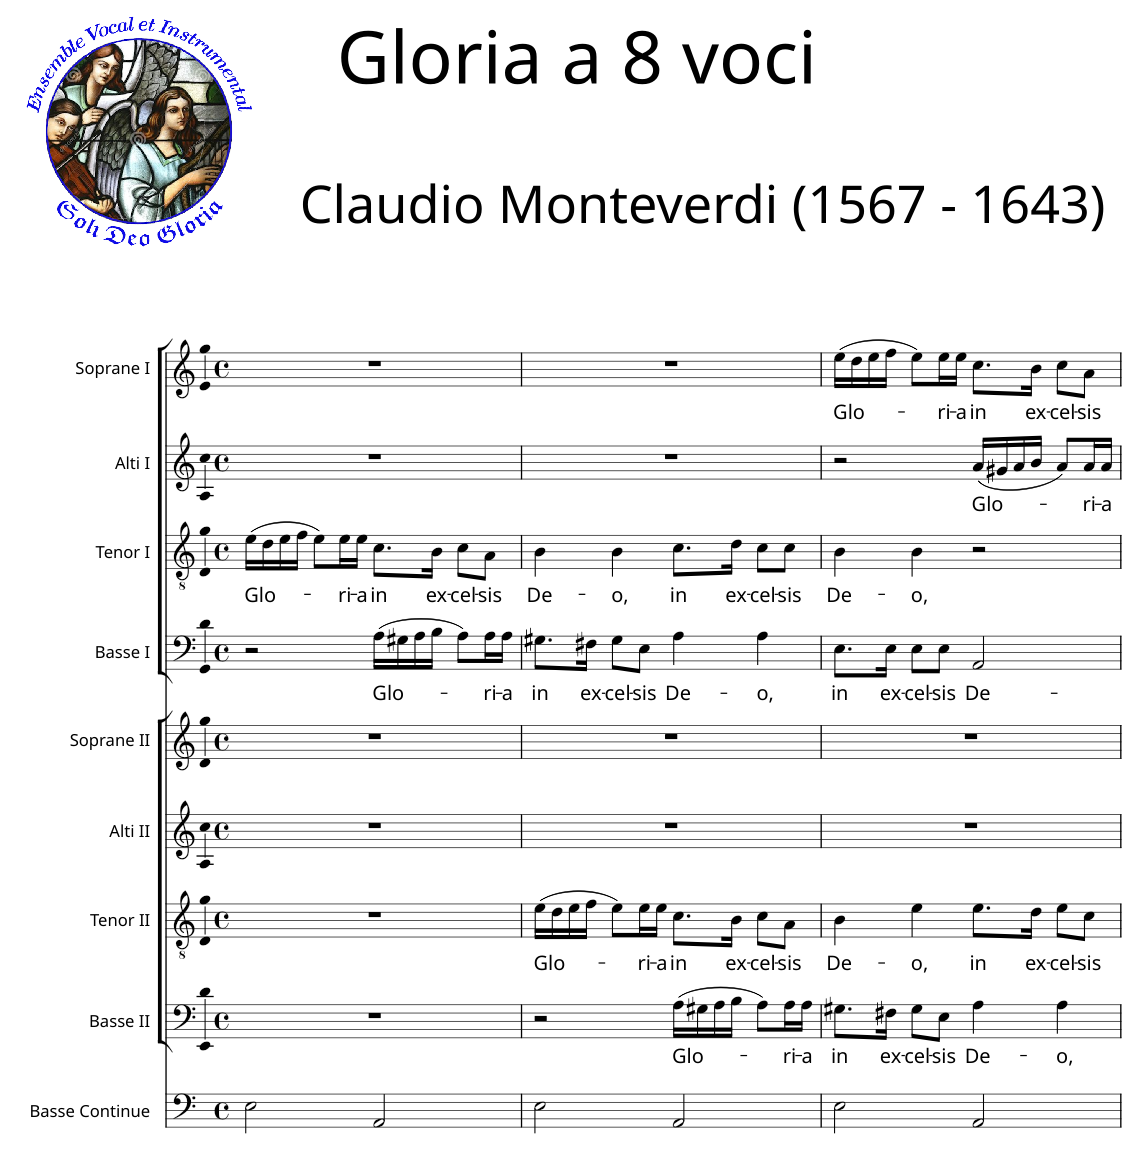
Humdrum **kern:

**kern	**kern	**text	**kern	**text	**kern	**kern	**kern	**text	**kern	**text	**kern	**text	**kern	**text
*part9	*part8	*part8	*part7	*part7	*part6	*part5	*part4	*part4	*part3	*part3	*part2	*part2	*part1	*part1
*staff9	*staff8	*staff8	*staff7	*staff7	*staff6	*staff5	*staff4	*staff4	*staff3	*staff3	*staff2	*staff2	*staff1	*staff1
*I"Basse Continue	*I"Basse II	*	*I"Tenor II	*	*I"Alti II	*I"Soprane II	*I"Basse I	*	*I"Tenor I	*	*I"Alti I	*	*I"Soprane I	*
*I'BC	*I'B.II	*	*I'T.II	*	*I'A.II	*I'S.II	*I'B.I	*	*I'T.I	*	*I'A.I	*	*I'S.I	*
*clefF4	*clefF4	*	*clefGv2	*	*clefG2	*clefG2	*clefF4	*	*clefGv2	*	*clefG2	*	*clefG2	*
*	*Trd1c2	*	*	*	*Trd8c14	*	*	*	*	*	*	*	*	*
*k[]	*k[]	*	*k[]	*	*k[]	*k[]	*k[]	*	*k[]	*	*k[]	*	*k[]	*
*M4/4	*M4/4	*	*M4/4	*	*M4/4	*M4/4	*M4/4	*	*M4/4	*	*M4/4	*	*M4/4	*
*met(c)	*met(c)	*	*met(c)	*	*met(c)	*met(c)	*met(c)	*	*met(c)	*	*met(c)	*	*met(c)	*
=1	=1	=1	=1	=1	=1	=1	=1	=1	=1	=1	=1	=1	=1	=1
!	!	!	!	!	!	!	!	!	!	!LO:LY:b	!	!	!	!
2E\	1r	.	1r	.	1r	1r	2r	.	(16e\LL	Glo-	1r	.	1r	.
.	.	.	.	.	.	.	.	.	16d\	.	.	.	.	.
.	.	.	.	.	.	.	.	.	16e\	.	.	.	.	.
.	.	.	.	.	.	.	.	.	16f\JJ	.	.	.	.	.
.	.	.	.	.	.	.	.	.	8e\L)	.	.	.	.	.
!	!	!	!	!	!	!	!	!	!	!LO:LY:b	!	!	!	!
.	.	.	.	.	.	.	.	.	16e\L	-ri-	.	.	.	.
!	!	!	!	!	!	!	!	!	!	!LO:LY:b	!	!	!	!
.	.	.	.	.	.	.	.	.	16e\JJ	-a	.	.	.	.
!	!	!	!	!	!	!	!	!LO:LY:b	!	!LO:LY:b	!	!	!	!
2AA/	.	.	.	.	.	.	(16A\LL	Glo-	8.c\L	in	.	.	.	.
.	.	.	.	.	.	.	16G#X\	.	.	.	.	.	.	.
.	.	.	.	.	.	.	16A\	.	.	.	.	.	.	.
!	!	!	!	!	!	!	!	!	!	!LO:LY:b	!	!	!	!
.	.	.	.	.	.	.	16B\JJ	.	16B\Jk	ex-	.	.	.	.
!	!	!	!	!	!	!	!	!	!	!LO:LY:b	!	!	!	!
.	.	.	.	.	.	.	8A\L)	.	8c\L	-cel-	.	.	.	.
!	!	!	!	!	!	!	!	!LO:LY:b	!	!LO:LY:b	!	!	!	!
.	.	.	.	.	.	.	16A\L	-ri-	8A\J	-sis	.	.	.	.
!	!	!	!	!	!	!	!	!LO:LY:b	!	!	!	!	!	!
.	.	.	.	.	.	.	16A\JJ	-a	.	.	.	.	.	.
=2	=2	=2	=2	=2	=2	=2	=2	=2	=2	=2	=2	=2	=2	=2
!	!	!	!	!LO:LY:b	!	!	!	!LO:LY:b	!	!LO:LY:b	!	!	!	!
2E\	2r	.	(16e\LL	Glo-	1r	1r	8.G#X\L	in	4B\	De-	1r	.	1r	.
.	.	.	16d\	.	.	.	.	.	.	.	.	.	.	.
.	.	.	16e\	.	.	.	.	.	.	.	.	.	.	.
!	!	!	!	!	!	!	!	!LO:LY:b	!	!	!	!	!	!
.	.	.	16f\JJ	.	.	.	16F#X\Jk	ex-	.	.	.	.	.	.
!	!	!	!	!	!	!	!	!LO:LY:b	!	!LO:LY:b	!	!	!	!
.	.	.	8e\L)	.	.	.	8G#\L	-cel-	4B\	-o,	.	.	.	.
!	!	!	!	!LO:LY:b	!	!	!	!LO:LY:b	!	!	!	!	!	!
.	.	.	16e\L	-ri-	.	.	8E\J	-sis	.	.	.	.	.	.
!	!	!	!	!LO:LY:b	!	!	!	!	!	!	!	!	!	!
.	.	.	16e\JJ	-a	.	.	.	.	.	.	.	.	.	.
!	!	!LO:LY:b	!	!LO:LY:b	!	!	!	!LO:LY:b	!	!LO:LY:b	!	!	!	!
2AA/	(16A\LL	Glo-	8.c\L	in	.	.	4A\	De-	8.c\L	in	.	.	.	.
.	16G#X\	.	.	.	.	.	.	.	.	.	.	.	.	.
.	16A\	.	.	.	.	.	.	.	.	.	.	.	.	.
!	!	!	!	!LO:LY:b	!	!	!	!	!	!LO:LY:b	!	!	!	!
.	16B\JJ	.	16B\Jk	ex-	.	.	.	.	16d\Jk	ex-	.	.	.	.
!	!	!	!	!LO:LY:b	!	!	!	!LO:LY:b	!	!LO:LY:b	!	!	!	!
.	8A\L)	.	8c\L	-cel-	.	.	4A\	-o,	8c\L	-cel-	.	.	.	.
!	!	!LO:LY:b	!	!LO:LY:b	!	!	!	!	!	!LO:LY:b	!	!	!	!
.	16A\L	-ri-	8A\J	-sis	.	.	.	.	8c\J	-sis	.	.	.	.
!	!	!LO:LY:b	!	!	!	!	!	!	!	!	!	!	!	!
.	16A\JJ	-a	.	.	.	.	.	.	.	.	.	.	.	.
=3	=3	=3	=3	=3	=3	=3	=3	=3	=3	=3	=3	=3	=3	=3
!	!	!LO:LY:b	!	!LO:LY:b	!	!	!	!LO:LY:b	!	!LO:LY:b	!	!	!	!LO:LY:b
2E\	8.G#X\L	in	4B\	De-	1r	1r	8.E\L	in	4B\	De-	2r	.	(16ee\LL	Glo-
.	.	.	.	.	.	.	.	.	.	.	.	.	16dd\	.
.	.	.	.	.	.	.	.	.	.	.	.	.	16ee\	.
!	!	!LO:LY:b	!	!	!	!	!	!LO:LY:b	!	!	!	!	!	!
.	16F#X\Jk	ex-	.	.	.	.	16E\Jk	ex-	.	.	.	.	16ff\JJ	.
!	!	!LO:LY:b	!	!LO:LY:b	!	!	!	!LO:LY:b	!	!LO:LY:b	!	!	!	!
.	8G#\L	-cel-	4e\	-o,	.	.	8E\L	-cel-	4B\	-o,	.	.	8ee\L)	.
!	!	!LO:LY:b	!	!	!	!	!	!LO:LY:b	!	!	!	!	!	!LO:LY:b
.	8E\J	-sis	.	.	.	.	8E\J	-sis	.	.	.	.	16ee\L	-ri-
!	!	!	!	!	!	!	!	!	!	!	!	!	!	!LO:LY:b
.	.	.	.	.	.	.	.	.	.	.	.	.	16ee\JJ	-a
!	!	!LO:LY:b	!	!LO:LY:b	!	!	!	!LO:LY:b	!	!	!	!LO:LY:b	!	!LO:LY:b
2AA/	4A\	De-	8.e\L	in	.	.	2AA/	De-	2r	.	(16a/LL	Glo-	8.cc\L	in
.	.	.	.	.	.	.	.	.	.	.	16g#X/	.	.	.
.	.	.	.	.	.	.	.	.	.	.	16a/	.	.	.
!	!	!	!	!LO:LY:b	!	!	!	!	!	!	!	!	!	!LO:LY:b
.	.	.	16d\Jk	ex-	.	.	.	.	.	.	16b/JJ	.	16b\Jk	ex-
!	!	!LO:LY:b	!	!LO:LY:b	!	!	!	!	!	!	!	!	!	!LO:LY:b
.	4A\	-o,	8e\L	-cel-	.	.	.	.	.	.	8a/L)	.	8cc\L	-cel-
!	!	!	!	!LO:LY:b	!	!	!	!	!	!	!	!LO:LY:b	!	!LO:LY:b
.	.	.	8c\J	-sis	.	.	.	.	.	.	16a/L	-ri-	8a\J	-sis
!	!	!	!	!	!	!	!	!	!	!	!	!LO:LY:b	!	!
.	.	.	.	.	.	.	.	.	.	.	16a/JJ	-a	.	.
=	=	=	=	=	=	=	=	=	=	=	=	=	=	=
*-	*-	*-	*-	*-	*-	*-	*-	*-	*-	*-	*-	*-	*-	*-
